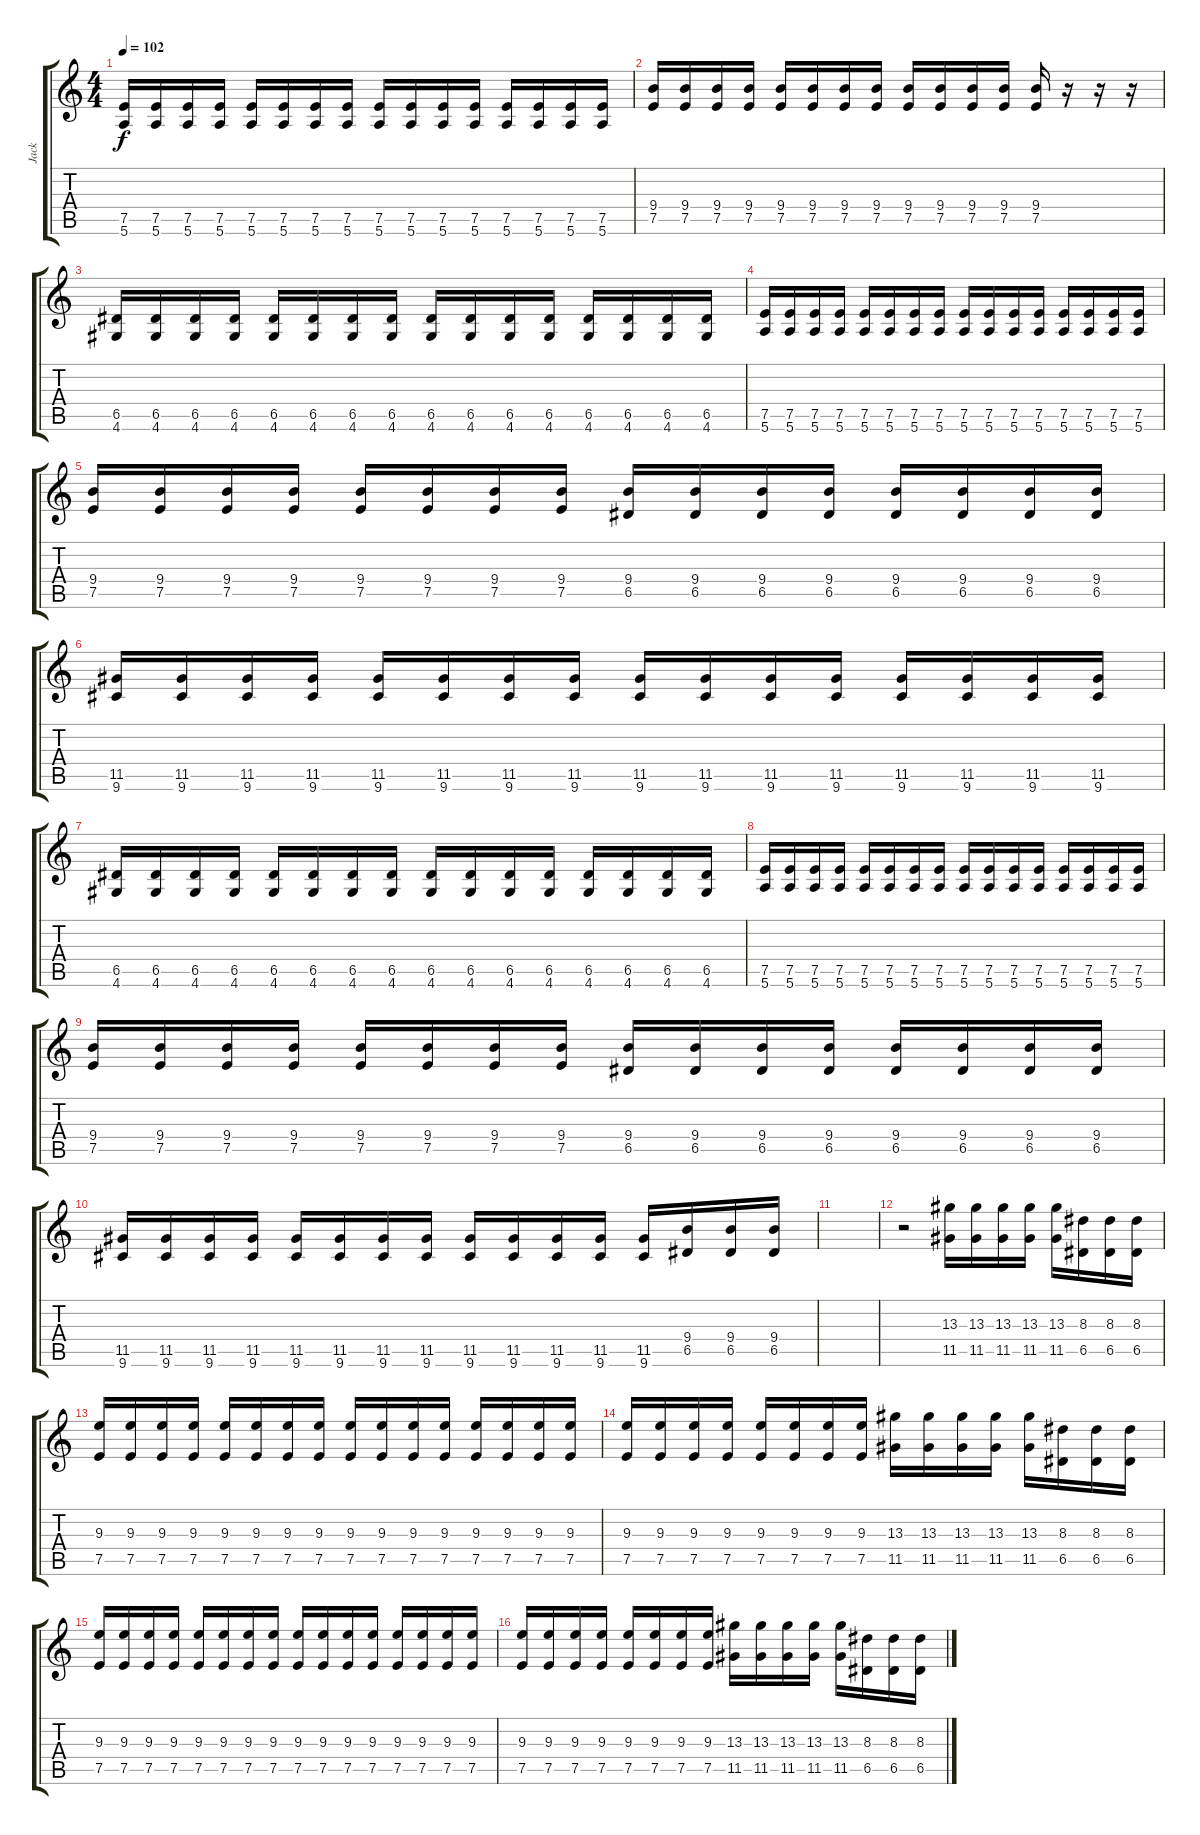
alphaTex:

\track ("Jack" "Jack") {instrument overdrivenguitar}
\staff {score tabs}
\tuning (E4 B3 G3 D3 A2 E2) {hide}
\ts (4 4)
\tempo 102
\clef g2
\ks c
(7.5 5.6).16{dy f} (7.5 5.6).16 (7.5 5.6).16 (7.5 5.6).16 (7.5 5.6).16 (7.5 5.6).16 (7.5 5.6).16 (7.5 5.6).16 (7.5 5.6).16 (7.5 5.6).16 (7.5 5.6).16 (7.5 5.6).16 (7.5 5.6).16 (7.5 5.6).16 (7.5 5.6).16 (7.5 5.6).16 |
(9.4 7.5).16 (9.4 7.5).16 (9.4 7.5).16 (9.4 7.5).16 (9.4 7.5).16 (9.4 7.5).16 (9.4 7.5).16 (9.4 7.5).16 (9.4 7.5).16 (9.4 7.5).16 (9.4 7.5).16 (9.4 7.5).16 (9.4 7.5).16 r.16 r.16 r.16 |
(6.5 4.6).16 (6.5 4.6).16 (6.5 4.6).16 (6.5 4.6).16 (6.5 4.6).16 (6.5 4.6).16 (6.5 4.6).16 (6.5 4.6).16 (6.5 4.6).16 (6.5 4.6).16 (6.5 4.6).16 (6.5 4.6).16 (6.5 4.6).16 (6.5 4.6).16 (6.5 4.6).16 (6.5 4.6).16 |
(7.5 5.6).16 (7.5 5.6).16 (7.5 5.6).16 (7.5 5.6).16 (7.5 5.6).16 (7.5 5.6).16 (7.5 5.6).16 (7.5 5.6).16 (7.5 5.6).16 (7.5 5.6).16 (7.5 5.6).16 (7.5 5.6).16 (7.5 5.6).16 (7.5 5.6).16 (7.5 5.6).16 (7.5 5.6).16 |
(9.4 7.5).16 (9.4 7.5).16 (9.4 7.5).16 (9.4 7.5).16 (9.4 7.5).16 (9.4 7.5).16 (9.4 7.5).16 (9.4 7.5).16 (9.4 6.5).16 (9.4 6.5).16 (9.4 6.5).16 (9.4 6.5).16 (9.4 6.5).16 (9.4 6.5).16 (9.4 6.5).16 (9.4 6.5).16 |
(11.5 9.6).16 (11.5 9.6).16 (11.5 9.6).16 (11.5 9.6).16 (11.5 9.6).16 (11.5 9.6).16 (11.5 9.6).16 (11.5 9.6).16 (11.5 9.6).16 (11.5 9.6).16 (11.5 9.6).16 (11.5 9.6).16 (11.5 9.6).16 (11.5 9.6).16 (11.5 9.6).16 (11.5 9.6).16 |
(6.5 4.6).16 (6.5 4.6).16 (6.5 4.6).16 (6.5 4.6).16 (6.5 4.6).16 (6.5 4.6).16 (6.5 4.6).16 (6.5 4.6).16 (6.5 4.6).16 (6.5 4.6).16 (6.5 4.6).16 (6.5 4.6).16 (6.5 4.6).16 (6.5 4.6).16 (6.5 4.6).16 (6.5 4.6).16 |
(7.5 5.6).16 (7.5 5.6).16 (7.5 5.6).16 (7.5 5.6).16 (7.5 5.6).16 (7.5 5.6).16 (7.5 5.6).16 (7.5 5.6).16 (7.5 5.6).16 (7.5 5.6).16 (7.5 5.6).16 (7.5 5.6).16 (7.5 5.6).16 (7.5 5.6).16 (7.5 5.6).16 (7.5 5.6).16 |
(9.4 7.5).16 (9.4 7.5).16 (9.4 7.5).16 (9.4 7.5).16 (9.4 7.5).16 (9.4 7.5).16 (9.4 7.5).16 (9.4 7.5).16 (9.4 6.5).16 (9.4 6.5).16 (9.4 6.5).16 (9.4 6.5).16 (9.4 6.5).16 (9.4 6.5).16 (9.4 6.5).16 (9.4 6.5).16 |
(11.5 9.6).16 (11.5 9.6).16 (11.5 9.6).16 (11.5 9.6).16 (11.5 9.6).16 (11.5 9.6).16 (11.5 9.6).16 (11.5 9.6).16 (11.5 9.6).16 (11.5 9.6).16 (11.5 9.6).16 (11.5 9.6).16 (11.5 9.6).16 (9.4 6.5).16 (9.4 6.5).16 (9.4 6.5).16 |
|
r.2 (13.3 11.5).16 (13.3 11.5).16 (13.3 11.5).16 (13.3 11.5).16 (13.3 11.5).16 (8.3 6.5).16 (8.3 6.5).16 (8.3 6.5).16 |
(9.3 7.5).16 (9.3 7.5).16 (9.3 7.5).16 (9.3 7.5).16 (9.3 7.5).16 (9.3 7.5).16 (9.3 7.5).16 (9.3 7.5).16 (9.3 7.5).16 (9.3 7.5).16 (9.3 7.5).16 (9.3 7.5).16 (9.3 7.5).16 (9.3 7.5).16 (9.3 7.5).16 (9.3 7.5).16 |
(9.3 7.5).16 (9.3 7.5).16 (9.3 7.5).16 (9.3 7.5).16 (9.3 7.5).16 (9.3 7.5).16 (9.3 7.5).16 (9.3 7.5).16 (13.3 11.5).16 (13.3 11.5).16 (13.3 11.5).16 (13.3 11.5).16 (13.3 11.5).16 (8.3 6.5).16 (8.3 6.5).16 (8.3 6.5).16 |
(9.3 7.5).16 (9.3 7.5).16 (9.3 7.5).16 (9.3 7.5).16 (9.3 7.5).16 (9.3 7.5).16 (9.3 7.5).16 (9.3 7.5).16 (9.3 7.5).16 (9.3 7.5).16 (9.3 7.5).16 (9.3 7.5).16 (9.3 7.5).16 (9.3 7.5).16 (9.3 7.5).16 (9.3 7.5).16 |
(9.3 7.5).16 (9.3 7.5).16 (9.3 7.5).16 (9.3 7.5).16 (9.3 7.5).16 (9.3 7.5).16 (9.3 7.5).16 (9.3 7.5).16 (13.3 11.5).16 (13.3 11.5).16 (13.3 11.5).16 (13.3 11.5).16 (13.3 11.5).16 (8.3 6.5).16 (8.3 6.5).16 (8.3 6.5).16
